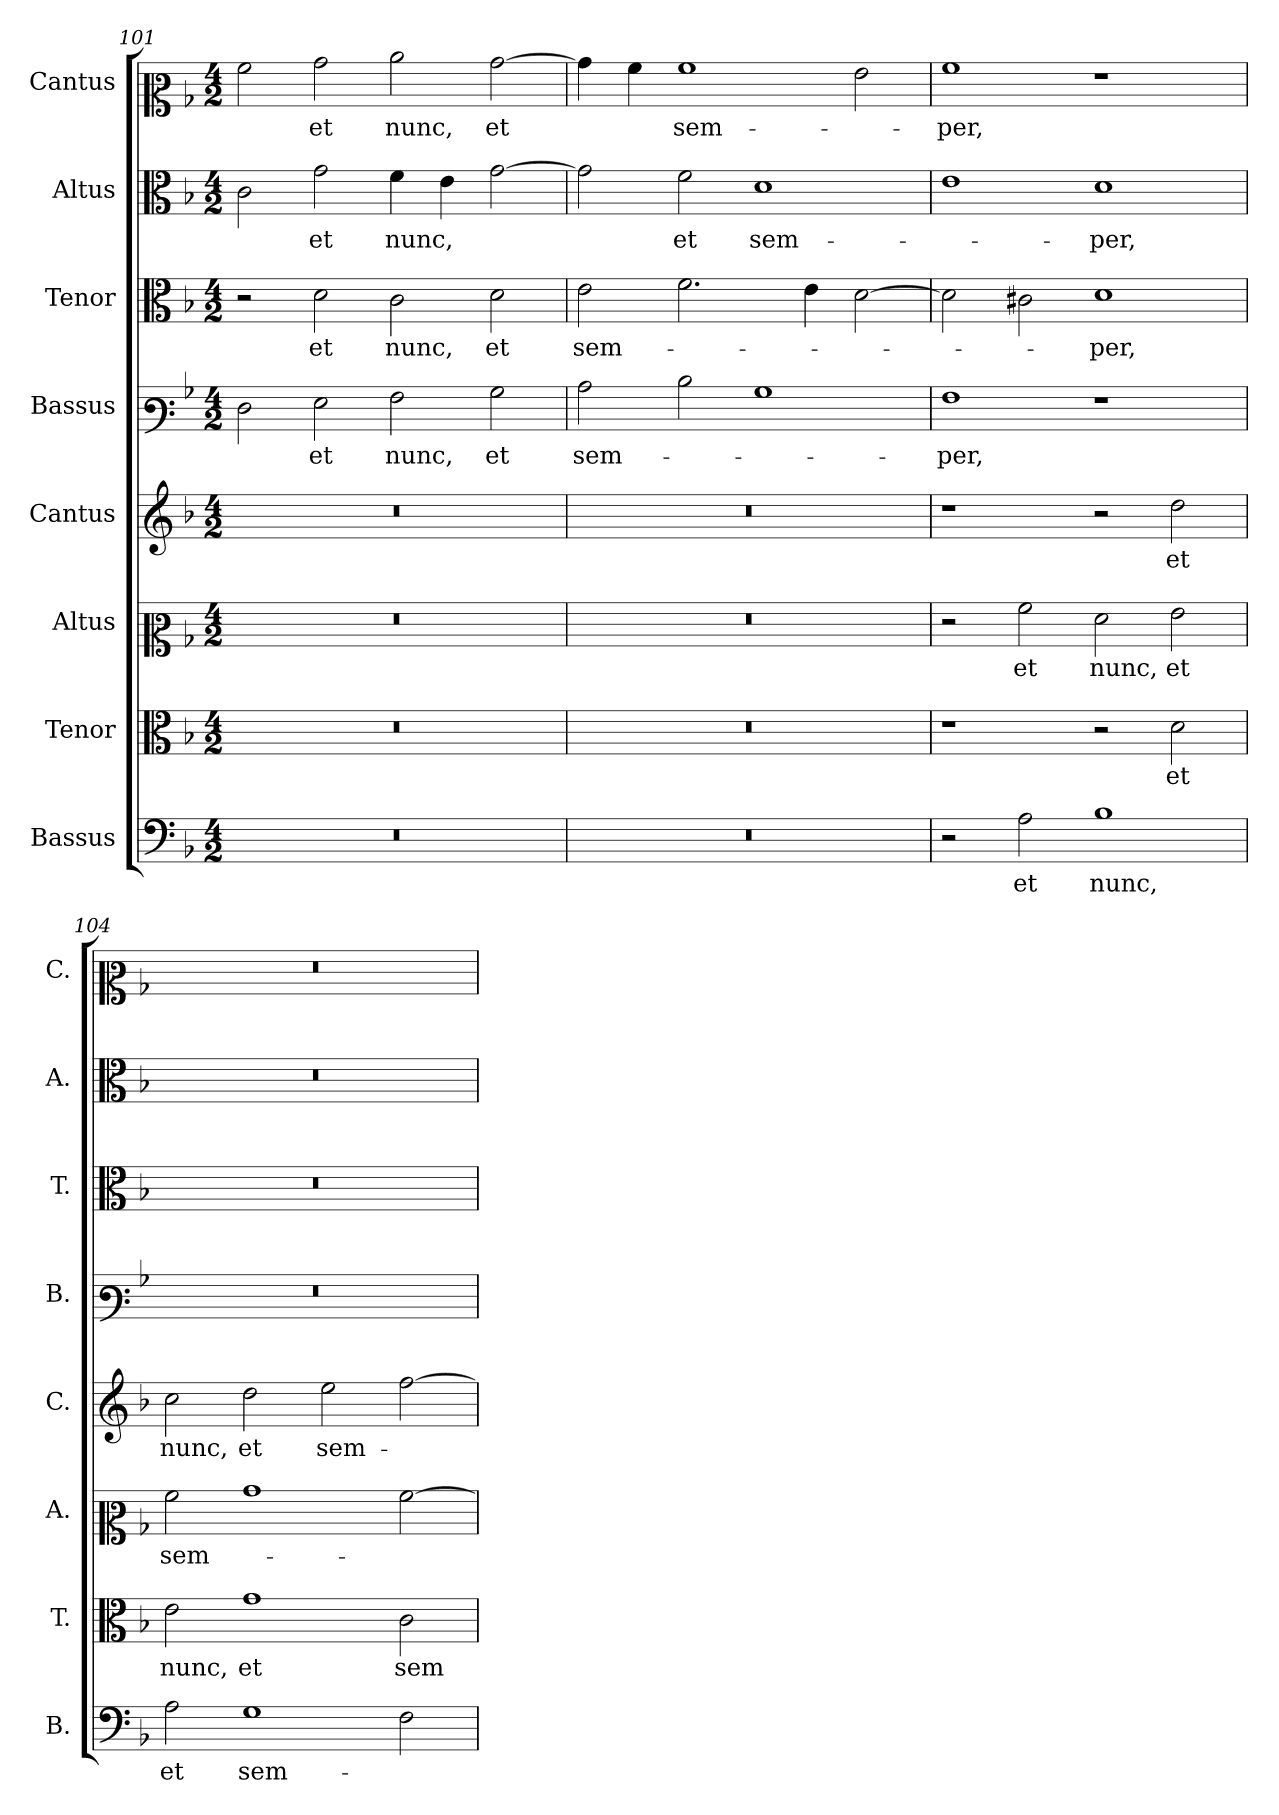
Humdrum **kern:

**kern	**text	**kern	**text	**kern	**text	**kern	**text	**kern	**text	**kern	**text	**kern	**text	**kern	**text
*part8	*part8	*part7	*part7	*part6	*part6	*part5	*part5	*part4	*part4	*part3	*part3	*part2	*part2	*part1	*part1
*staff8	*staff8	*staff7	*staff7	*staff6	*staff6	*staff5	*staff5	*staff4	*staff4	*staff3	*staff3	*staff2	*staff2	*staff1	*staff1
*I"Bassus	*	*I"Tenor	*	*I"Altus	*	*I"Cantus	*	*I"Bassus	*	*I"Tenor	*	*I"Altus	*	*I"Cantus	*
*I'B.	*	*I'T.	*	*I'A.	*	*I'C.	*	*I'B.	*	*I'T.	*	*I'A.	*	*I'C.	*
!!LO:PB:g=z
*clefF4	*	*clefC3	*	*clefC2	*	*clefG2	*	*clefF3	*	*clefC3	*	*clefC3	*	*clefC2	*
*k[b-]	*	*k[b-]	*	*k[b-]	*	*k[b-]	*	*k[b-]	*	*k[b-]	*	*k[b-]	*	*k[b-]	*
*M4/2	*	*M4/2	*	*M4/2	*	*M4/2	*	*M4/2	*	*M4/2	*	*M4/2	*	*M4/2	*
=101	=101	=101	=101	=101	=101	=101	=101	=101	=101	=101	=101	=101	=101	=101	=101
0r	.	0r	.	0r	.	0r	.	2F\	.	2r	.	2c\	.	2a\	.
.	.	.	.	.	.	.	.	2G\	et	2d\	et	2g\	et	2b-\	et
.	.	.	.	.	.	.	.	2A\	nunc,	2c\	nunc,	4f\	nunc,	2cc\	nunc,
.	.	.	.	.	.	.	.	.	.	.	.	4e\	.	.	.
.	.	.	.	.	.	.	.	2B-\	et	2d\	et	[2g\	.	[2b-\	et
=102	=102	=102	=102	=102	=102	=102	=102	=102	=102	=102	=102	=102	=102	=102	=102
0r	.	0r	.	0r	.	0r	.	2c\	sem-	2e\	sem-	2g\]	.	4b-\]	.
.	.	.	.	.	.	.	.	.	.	.	.	.	.	4a\	.
.	.	.	.	.	.	.	.	2d\	.	2.f\	.	2f\	et	1a	sem-
.	.	.	.	.	.	.	.	1B-	.	.	.	1d	sem-	.	.
.	.	.	.	.	.	.	.	.	.	4e\	.	.	.	.	.
.	.	.	.	.	.	.	.	.	.	[2d\	.	.	.	2g\	.
=103	=103	=103	=103	=103	=103	=103	=103	=103	=103	=103	=103	=103	=103	=103	=103
2r	.	1r	.	2r	.	1r	.	1A	-per,	2d\]	.	1e	.	1a	-per,
2A\	et	.	.	2a\	et	.	.	.	.	2c#X\	.	.	.	.	.
1B-	nunc,	2r	.	2f\	nunc,	2r	.	1r	.	1d	-per,	1d	-per,	1r	.
.	.	2d\	et	2g\	et	2dd\	et	.	.	.	.	.	.	.	.
=104	=104	=104	=104	=104	=104	=104	=104	=104	=104	=104	=104	=104	=104	=104	=104
2A\	et	2e\	nunc,	2a\	sem-	2cc\	nunc,	0r	.	0r	.	0r	.	0r	.
1G	sem-	1g	et	1b-	.	2dd\	et	.	.	.	.	.	.	.	.
.	.	.	.	.	.	2ee\	sem-	.	.	.	.	.	.	.	.
2F\	.	2c\	sem-	[2a\	.	[2ff\	.	.	.	.	.	.	.	.	.
=	=	=	=	=	=	=	=	=	=	=	=	=	=	=	=
*-	*-	*-	*-	*-	*-	*-	*-	*-	*-	*-	*-	*-	*-	*-	*-
